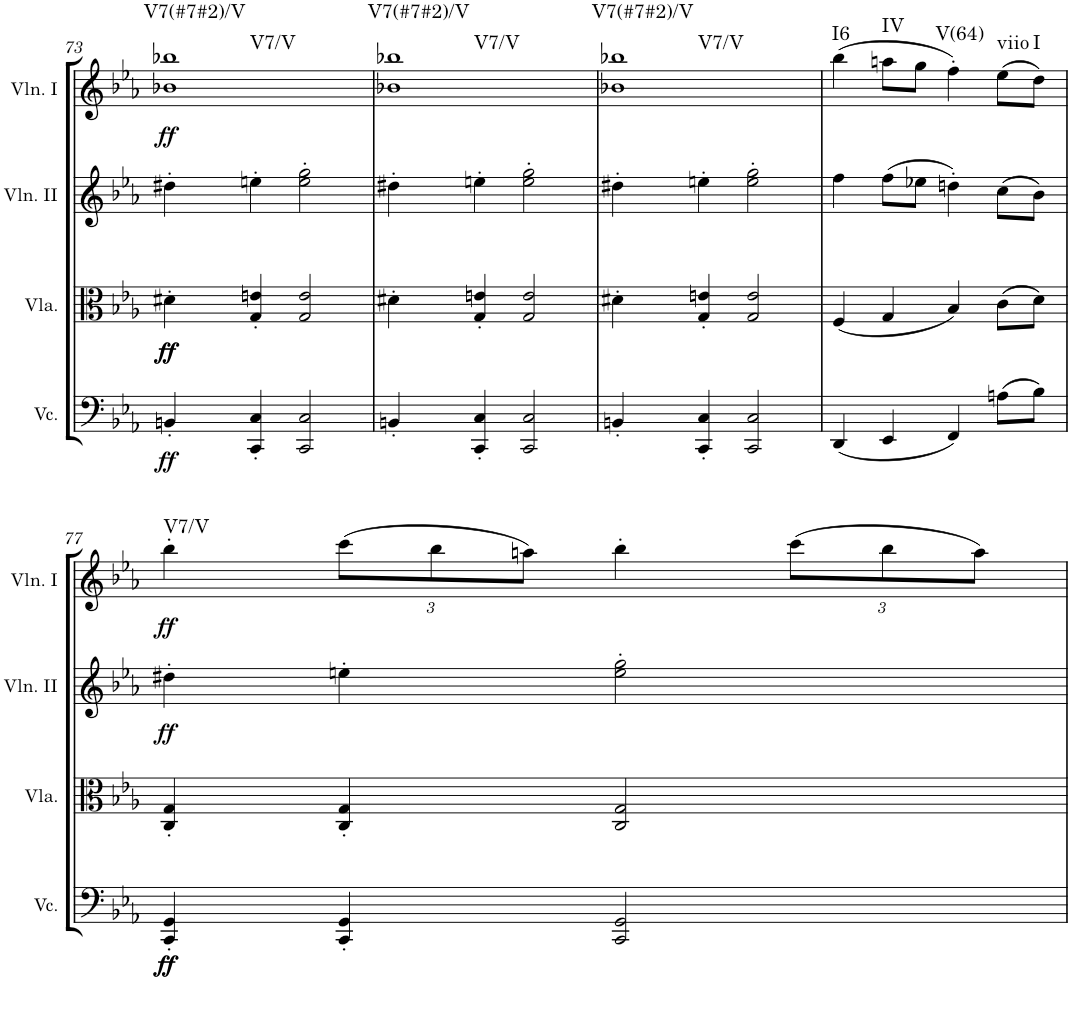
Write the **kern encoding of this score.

**kern	**dynam	**kern	**dynam	**kern	**dynam	**kern	**dynam	**harte
*part4	*part4	*part3	*part3	*part2	*part2	*part1	*part1	*part1
*staff4	*staff4	*staff3	*staff3	*staff2	*staff2	*staff1	*staff1	*
*I"Violoncello	*	*I"Viola	*	*I"Violin II	*	*I"Violin I	*	*
*I'Vc.	*	*I'Vla.	*	*I'Vln. II	*	*I'Vln. I	*	*
!!LO:PB:g=z
*clefF4	*	*clefC3	*	*clefG2	*	*clefG2	*	*
*k[b-e-a-]	*	*k[b-e-a-]	*	*k[b-e-a-]	*	*k[b-e-a-]	*	*
*M2/2	*	*M2/2	*	*M2/2	*	*M2/2	*	*
*met(c|)	*	*met(c|)	*	*met(c|)	*	*met(c|)	*	*
=73	=73	=73	=73	=73	=73	=73	=73	=73
!	!LO:DY:b	!	!LO:DY:b	!	!	!	!	!
!	!	!	!LO:DY:n=1:b	!	!	!	!LO:DY:b	!LO:H:n=1:kt=V7(#7#2)/V
!	!	!	!	!	!	!	!	!LO:H:n=2:kt=V7/V
4BBn'/	ff	4d#X'\	ff ff	4dd#X'\	.	1b-X 1bb-X	ff	N N
4CC/' 4C/'	.	4G/' 4en/'	.	4een'\	.	.	.	.
2CC/ 2C/	.	2G/ 2e/	.	2ee\' 2gg\'	.	.	.	.
=74	=74	=74	=74	=74	=74	=74	=74	=74
!	!	!	!	!	!	!	!	!LO:H:n=1:kt=V7(#7#2)/V
!	!	!	!	!	!	!	!	!LO:H:n=2:kt=V7/V
4BBn'/	.	4d#X'\	.	4dd#X'\	.	1b-X 1bb-X	.	N N
4CC/' 4C/'	.	4G/' 4en/'	.	4een'\	.	.	.	.
2CC/ 2C/	.	2G/ 2e/	.	2ee\' 2gg\'	.	.	.	.
=75	=75	=75	=75	=75	=75	=75	=75	=75
!	!	!	!	!	!	!	!	!LO:H:n=1:kt=V7(#7#2)/V
!	!	!	!	!	!	!	!	!LO:H:n=2:kt=V7/V
4BBn'/	.	4d#X'\	.	4dd#X'\	.	1b-X 1bb-X	.	N N
4CC/' 4C/'	.	4G/' 4en/'	.	4een'\	.	.	.	.
2CC/ 2C/	.	2G/ 2e/	.	2ee\' 2gg\'	.	.	.	.
=76	=76	=76	=76	=76	=76	=76	=76	=76
!	!	!	!	!	!	!	!	!LO:H:kt=I6
(4DD/	.	(4F/	.	4ff\	.	(4bb-\	.	N
!	!	!	!	!	!	!	!	!LO:H:kt=IV
4EE-/	.	4G/	.	(8ff\L	.	8aan\L	.	N
.	.	.	.	8ee-X\J	.	8gg\J	.	.
!	!	!	!	!	!	!	!	!LO:H:kt=V(64)
4FF/)	.	4B-/)	.	4ddn'\)	.	4ff'\)	.	N
!	!	!	!	!	!	!	!	!LO:H:kt=viio
(8An\L	.	(8c\L	.	(8cc\L	.	(8ee-\L	.	N
!	!	!	!	!	!	!	!	!LO:H:kt=I
8B-\J)	.	8d\J)	.	8b-\J)	.	8dd\J)	.	N
!!LO:LB:g=z
=77	=77	=77	=77	=77	=77	=77	=77	=77
!	!LO:DY:b	!	!	!	!	!	!	!
!	!LO:DY:n=1:b	!	!	!	!LO:DY:b	!	!LO:DY:b	!LO:H:kt=V7/V
4CC/' 4GG/'	ff ff	4C/' 4G/'	.	4dd#X'\	ff	4bb-'\	ff	N
*	*	*	*	*	*	*Xbrackettup	*	*
4CC/' 4GG/'	.	4C/' 4G/'	.	4een'\	.	(12ccc\L	.	.
.	.	.	.	.	.	12bb-\	.	.
.	.	.	.	.	.	12aan\J)	.	.
2CC/ 2GG/	.	2C/ 2G/	.	2ee\' 2gg\'	.	4bb-'\	.	.
.	.	.	.	.	.	(12ccc\L	.	.
.	.	.	.	.	.	12bb-\	.	.
.	.	.	.	.	.	12aa\J)	.	.
=	=	=	=	=	=	=	=	=
*-	*-	*-	*-	*-	*-	*-	*-	*-
